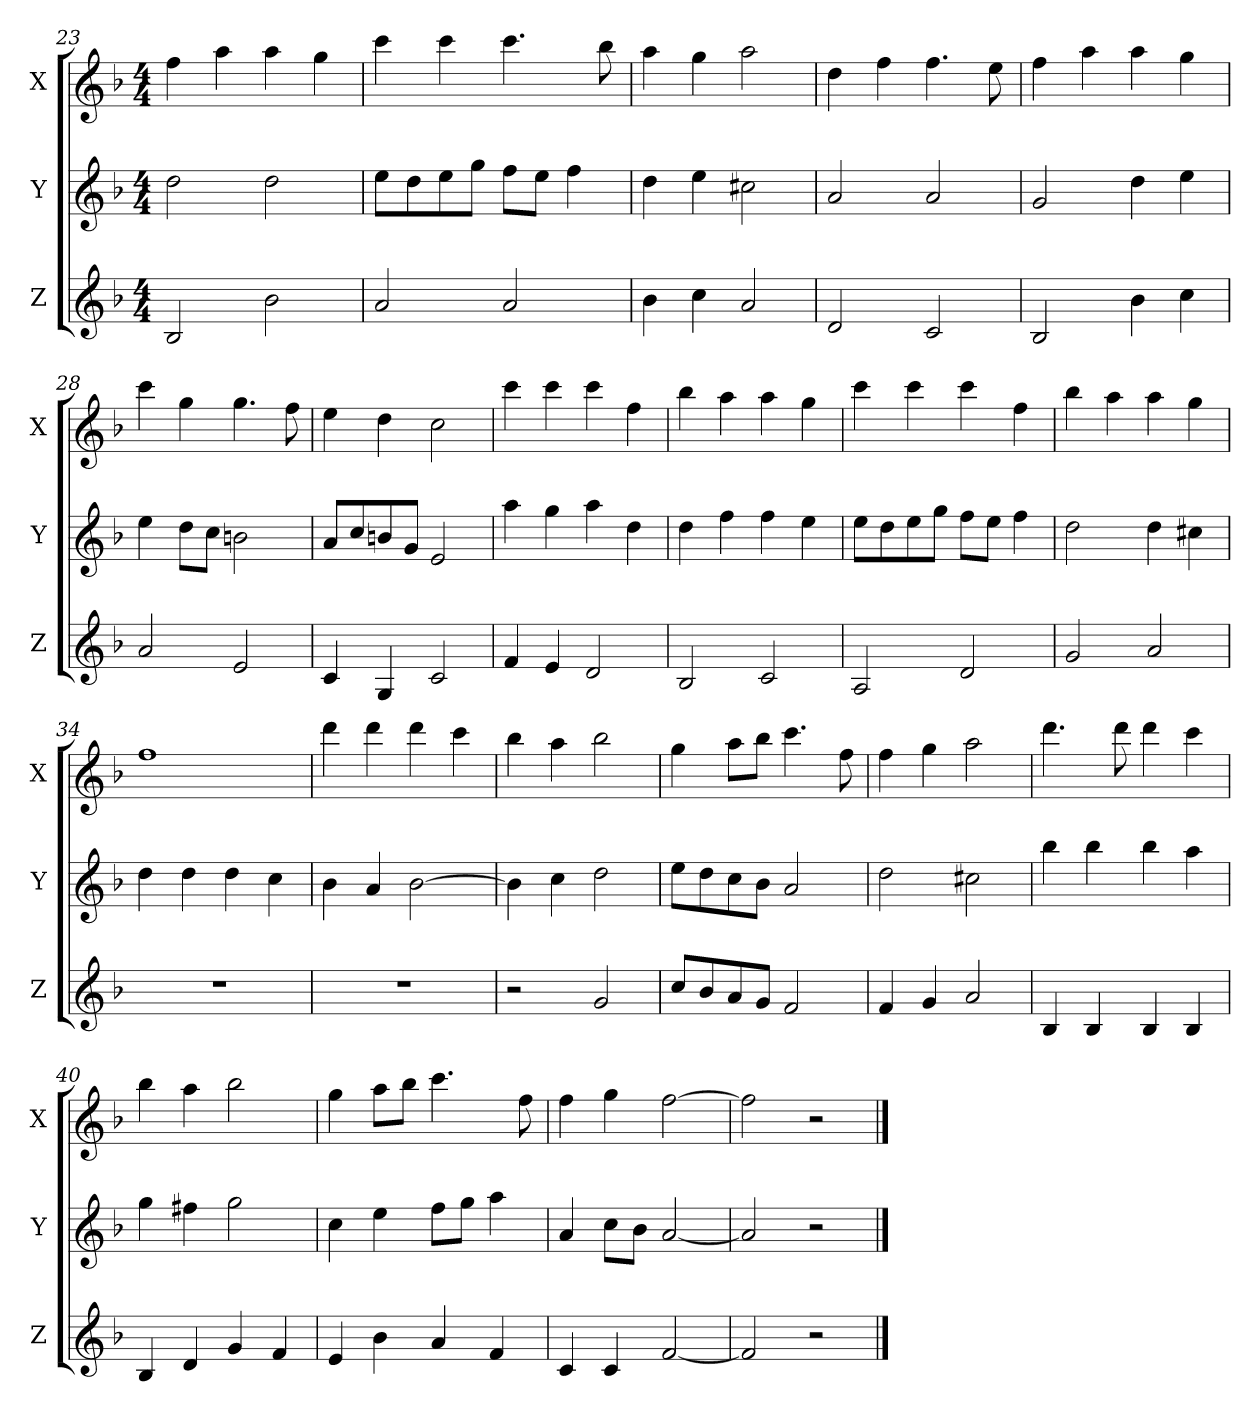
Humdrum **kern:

**kern	**kern	**kern
*part3	*part2	*part1
*staff3	*staff2	*staff1
*I"Z	*I"Y	*I"X
*I'Z	*I'Y	*I'X
*clefG2	*clefG2	*clefG2
*k[b-]	*k[b-]	*k[b-]
*M4/4	*M4/4	*M4/4
=23	=23	=23
2B-/	2dd\	4ff\
.	.	4aa\
2b-\	2dd\	4aa\
.	.	4gg\
!!LO:PB:g=z
=24	=24	=24
2a/	8ee\L	4ccc\
.	8dd\	.
.	8ee\	4ccc\
.	8gg\J	.
2a/	8ff\L	4.ccc\
.	8ee\J	.
.	4ff\	.
.	.	8bb-\
=25	=25	=25
4b-\	4dd\	4aa\
4cc\	4ee\	4gg\
2a/	2cc#X\	2aa\
=26	=26	=26
2d/	2a/	4dd\
.	.	4ff\
2c/	2a/	4.ff\
.	.	8ee\
=27	=27	=27
2B-/	2g/	4ff\
.	.	4aa\
4b-\	4dd\	4aa\
4cc\	4ee\	4gg\
=28	=28	=28
2a/	4ee\	4ccc\
.	8dd\L	4gg\
.	8cc\J	.
2e/	2bn\	4.gg\
.	.	8ff\
=29	=29	=29
4c/	8a/L	4ee\
.	8cc/	.
4G/	8bn/	4dd\
.	8g/J	.
2c/	2e/	2cc\
=30	=30	=30
4f/	4aa\	4ccc\
4e/	4gg\	4ccc\
2d/	4aa\	4ccc\
.	4dd\	4ff\
!!LO:LB:g=z
=31	=31	=31
2B-/	4dd\	4bb-\
.	4ff\	4aa\
2c/	4ff\	4aa\
.	4ee\	4gg\
=32	=32	=32
2A/	8ee\L	4ccc\
.	8dd\	.
.	8ee\	4ccc\
.	8gg\J	.
2d/	8ff\L	4ccc\
.	8ee\J	.
.	4ff\	4ff\
=33	=33	=33
2g/	2dd\	4bb-\
.	.	4aa\
2a/	4dd\	4aa\
.	4cc#X\	4gg\
=34	=34	=34
1r	4dd\	1ff
.	4dd\	.
.	4dd\	.
.	4cc\	.
=35	=35	=35
1r	4b-\	4ddd\
.	4a/	4ddd\
.	[2b-\	4ddd\
.	.	4ccc\
=36	=36	=36
2r	4b-\]	4bb-\
.	4cc\	4aa\
2g/	2dd\	2bb-\
=37	=37	=37
8cc/L	8ee\L	4gg\
8b-/	8dd\	.
8a/	8cc\	8aa\L
8g/J	8b-\J	8bb-\J
2f/	2a/	4.ccc\
.	.	8ff\
=38	=38	=38
4f/	2dd\	4ff\
4g/	.	4gg\
2a/	2cc#X\	2aa\
!!LO:LB:g=z
=39	=39	=39
4B-/	4bb-\	4.ddd\
4B-/	4bb-\	.
.	.	8ddd\
4B-/	4bb-\	4ddd\
4B-/	4aa\	4ccc\
=40	=40	=40
4B-/	4gg\	4bb-\
4d/	4ff#X\	4aa\
4g/	2gg\	2bb-\
4f/	.	.
=41	=41	=41
4e/	4cc\	4gg\
4b-\	4ee\	8aa\L
.	.	8bb-\J
4a/	8ff\L	4.ccc\
.	8gg\J	.
4f/	4aa\	.
.	.	8ff\
=42	=42	=42
4c/	4a/	4ff\
4c/	8cc\L	4gg\
.	8b-\J	.
[2f/	[2a/	[2ff\
=43	=43	=43
2f/]	2a/]	2ff\]
2r	2r	2r
==	==	==
*-	*-	*-
